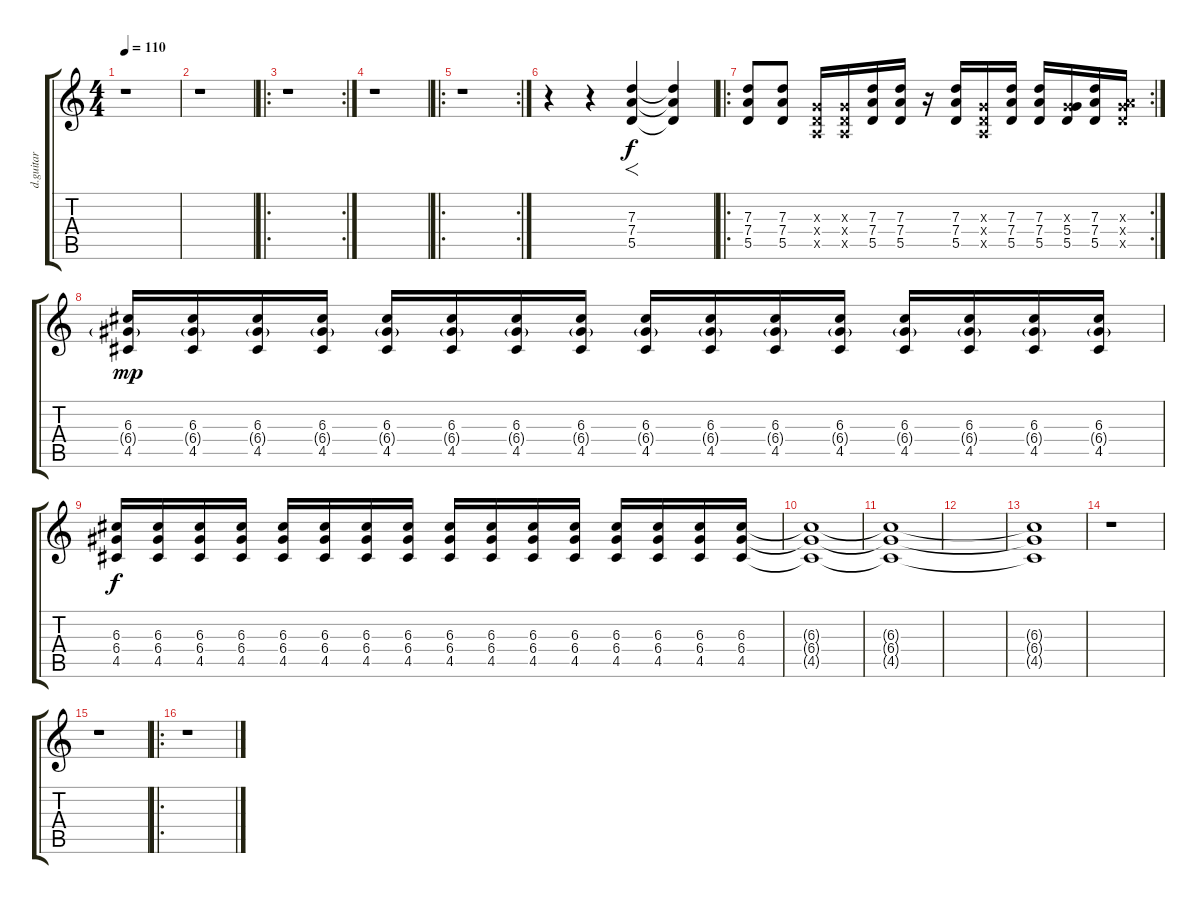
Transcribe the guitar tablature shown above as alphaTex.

\track ("d.guitar" "d.guitar") {instrument distortionguitar}
\staff {score tabs}
\tuning (E4 B3 G3 D3 A2 E2) {hide}
\ts (4 4)
\tempo 110
\clef g2
\ks c
r.1{dy f instrument distortionguitar} |
r.1 |
\ro
\rc 2
r.1 |
r.1 |
\ro
\rc 2
r.1 |
r.4 r.4 (7.3 7.4 5.5).4{f} (7.3{t} 7.4{t} 5.5{t}).4 |
\ro
\rc 2
(7.3 7.4 5.5).8 (7.3 7.4 5.5).8 (0.3{x} 0.4{x} 0.5{x}).16 (0.3{x} 0.4{x} 0.5{x}).16 (7.3 7.4 5.5).16 (7.3 7.4 5.5).16 r.16 (7.3 7.4 5.5).16 (0.3{x} 0.4{x} 0.5{x}).16 (7.3 7.4 5.5).16 (7.3 7.4 5.5).16 (0.3{x} 5.4 5.5).16 (7.3 7.4 5.5).16 (0.3{x} 7.4{x} 5.5{x}).16 |
(6.3 6.4{g} 4.5).16{dy mp} (6.3 6.4{g} 4.5).16 (6.3 6.4{g} 4.5).16 (6.3 6.4{g} 4.5).16 (6.3 6.4{g} 4.5).16 (6.3 6.4{g} 4.5).16 (6.3 6.4{g} 4.5).16 (6.3 6.4{g} 4.5).16 (6.3 6.4{g} 4.5).16 (6.3 6.4{g} 4.5).16 (6.3 6.4{g} 4.5).16 (6.3 6.4{g} 4.5).16 (6.3 6.4{g} 4.5).16 (6.3 6.4{g} 4.5).16 (6.3 6.4{g} 4.5).16 (6.3 6.4{g} 4.5).16 |
(6.3 6.4 4.5).16{dy f} (6.3 6.4 4.5).16 (6.3 6.4 4.5).16 (6.3 6.4 4.5).16 (6.3 6.4 4.5).16 (6.3 6.4 4.5).16 (6.3 6.4 4.5).16 (6.3 6.4 4.5).16 (6.3 6.4 4.5).16 (6.3 6.4 4.5).16 (6.3 6.4 4.5).16 (6.3 6.4 4.5).16 (6.3 6.4 4.5).16 (6.3 6.4 4.5).16 (6.3 6.4 4.5).16 (6.3 6.4 4.5).16 |
(6.3{t} 6.4{t} 4.5{t}).1 |
(6.3{t} 6.4{t} 4.5{t}).1 |
|
(6.3{t} 6.4{t} 4.5{t}).1 |
r.1 |
r.1 |
\ro
r.1
